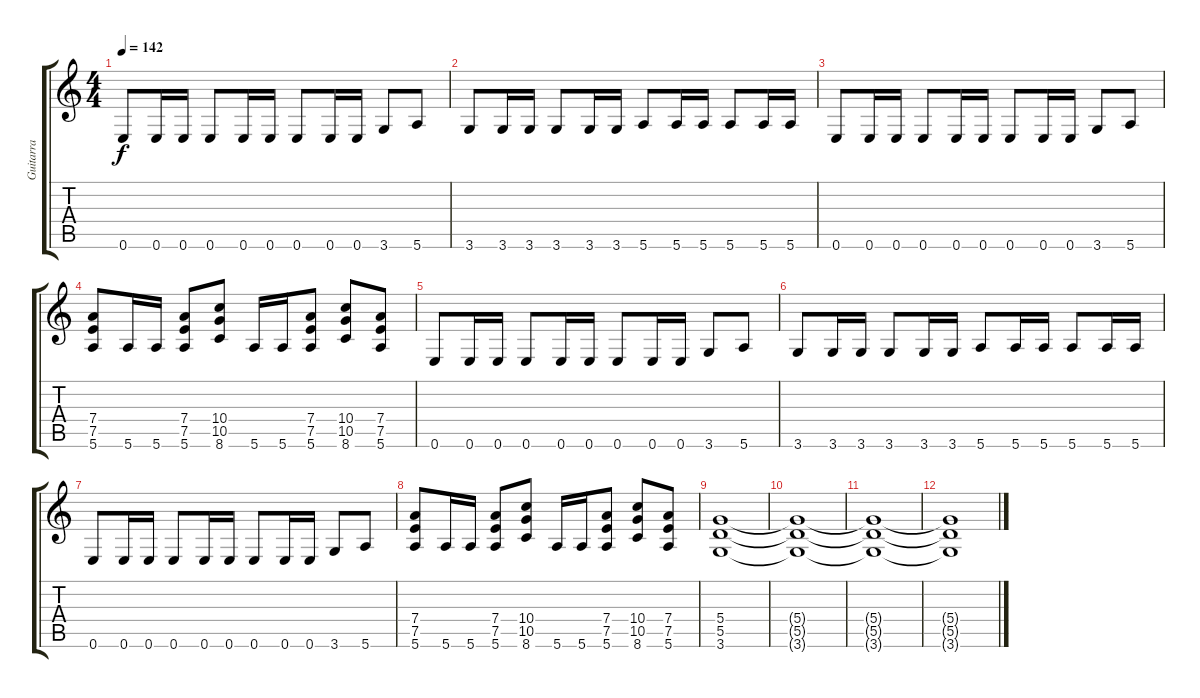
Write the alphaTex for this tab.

\track ("Guitarra" "Guitarra") {instrument distortionguitar}
\staff {score tabs}
\tuning (E4 B3 G3 D3 A2 E2) {hide}
\ts (4 4)
\tempo 142
\clef g2
\ks c
0.6.8{dy f} 0.6.16 0.6.16 0.6.8 0.6.16 0.6.16 0.6.8 0.6.16 0.6.16 3.6.8 5.6.8 |
3.6.8 3.6.16 3.6.16 3.6.8 3.6.16 3.6.16 5.6.8 5.6.16 5.6.16 5.6.8 5.6.16 5.6.16 |
0.6.8 0.6.16 0.6.16 0.6.8 0.6.16 0.6.16 0.6.8 0.6.16 0.6.16 3.6.8 5.6.8 |
(7.4 7.5 5.6).8 5.6.16 5.6.16 (7.4 7.5 5.6).8 (10.4 10.5 8.6).8 5.6.16 5.6.16 (7.4 7.5 5.6).8 (10.4 10.5 8.6).8 (7.4 7.5 5.6).8 |
0.6.8 0.6.16 0.6.16 0.6.8 0.6.16 0.6.16 0.6.8 0.6.16 0.6.16 3.6.8 5.6.8 |
3.6.8 3.6.16 3.6.16 3.6.8 3.6.16 3.6.16 5.6.8 5.6.16 5.6.16 5.6.8 5.6.16 5.6.16 |
0.6.8 0.6.16 0.6.16 0.6.8 0.6.16 0.6.16 0.6.8 0.6.16 0.6.16 3.6.8 5.6.8 |
(7.4 7.5 5.6).8 5.6.16 5.6.16 (7.4 7.5 5.6).8 (10.4 10.5 8.6).8 5.6.16 5.6.16 (7.4 7.5 5.6).8 (10.4 10.5 8.6).8 (7.4 7.5 5.6).8 |
(5.4 5.5 3.6).1 |
(5.4{t} 5.5{t} 3.6{t}).1{volume 0} |
(5.4{t} 5.5{t} 3.6{t}).1 |
(5.4{t} 5.5{t} 3.6{t}).1
